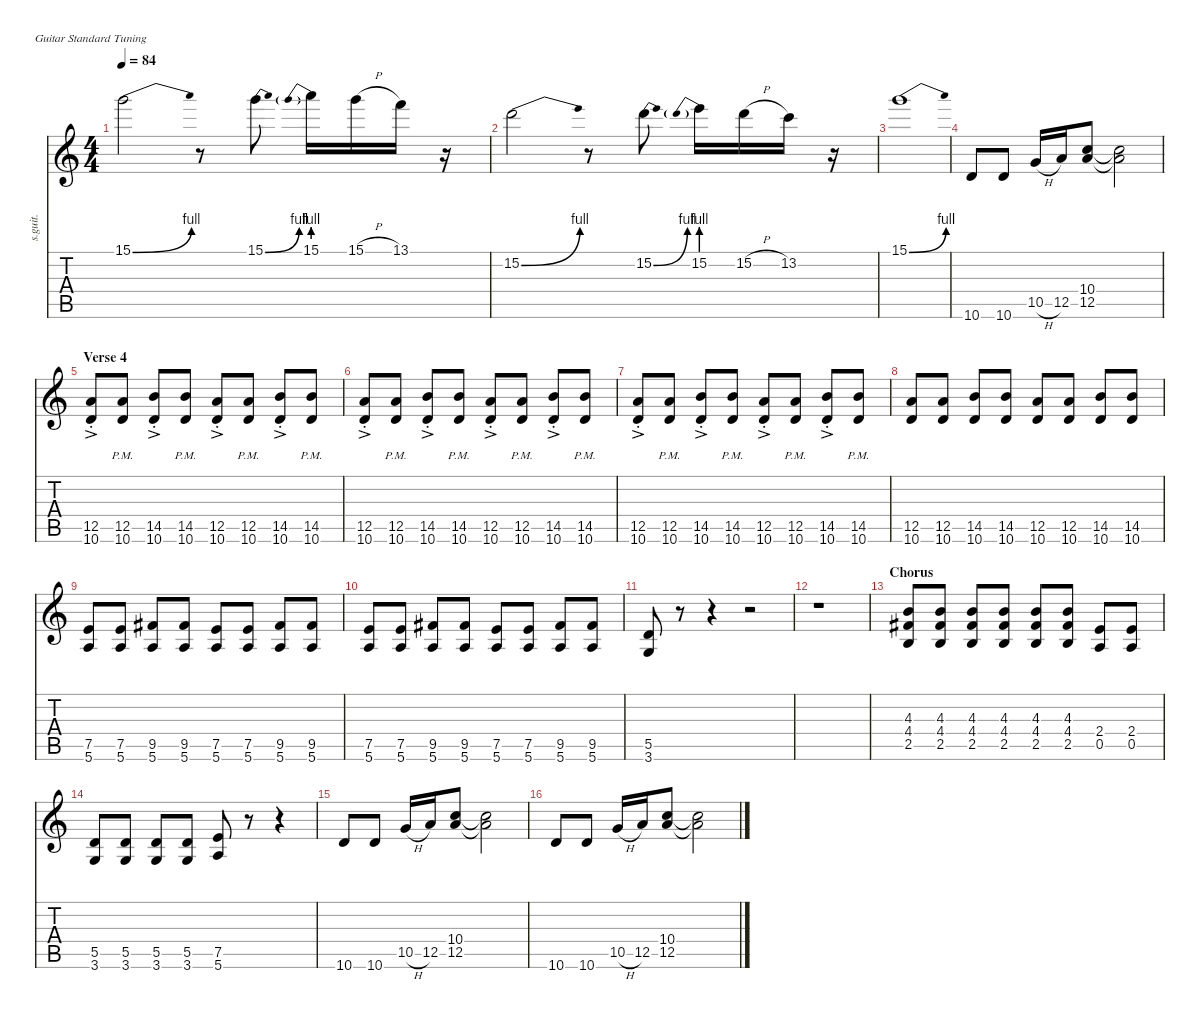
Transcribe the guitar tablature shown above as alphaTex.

\defaultSystemsLayout 4
\hideDynamics
\bracketExtendMode nobrackets
\track ("George Harrison - Backing Guitar" "s.guit.") {instrument overdrivenguitar}
\staff {score tabs}
\tuning (E4 B3 G3 D3 A2 E2)
\ts (4 4)
\tempo 84
\clef g2
\ks c
15.1{be (bend 0 0 15 4)}.2{lyrics (0 "") lyrics (1 "") lyrics (2 "") lyrics (3 "") lyrics (4 "") dy mp} r.8 15.1{be (bend 0 0 15 4)}.8{lyrics (0 "") lyrics (1 "") lyrics (2 "") lyrics (3 "") lyrics (4 "")} 15.1{be (prebend 0 4 60 4)}.16{lyrics (0 "") lyrics (1 "") lyrics (2 "") lyrics (3 "") lyrics (4 "")} 15.1{h}.16{lyrics (0 "") lyrics (1 "") lyrics (2 "") lyrics (3 "") lyrics (4 "")} 13.1.16{lyrics (0 "") lyrics (1 "") lyrics (2 "") lyrics (3 "") lyrics (4 "")} r.16 |
15.2{be (bend 0 0 15 4)}.2{lyrics (0 "") lyrics (1 "") lyrics (2 "") lyrics (3 "") lyrics (4 "")} r.8 15.2{be (bend 0 0 15 4)}.8{lyrics (0 "") lyrics (1 "") lyrics (2 "") lyrics (3 "") lyrics (4 "")} 15.2{be (prebend 0 4 60 4)}.16{lyrics (0 "") lyrics (1 "") lyrics (2 "") lyrics (3 "") lyrics (4 "")} 15.2{h}.16{lyrics (0 "") lyrics (1 "") lyrics (2 "") lyrics (3 "") lyrics (4 "")} 13.2.16{lyrics (0 "") lyrics (1 "") lyrics (2 "") lyrics (3 "") lyrics (4 "")} r.16 |
15.1{be (bend 0 0 15 4)}.1{lyrics (0 "") lyrics (1 "") lyrics (2 "") lyrics (3 "") lyrics (4 "")} |
10.6.8{lyrics (0 "") lyrics (1 "") lyrics (2 "") lyrics (3 "") lyrics (4 "")} 10.6.8{lyrics (0 "") lyrics (1 "") lyrics (2 "") lyrics (3 "") lyrics (4 "")} 10.5{h}.16{lyrics (0 "") lyrics (1 "") lyrics (2 "") lyrics (3 "") lyrics (4 "")} 12.5.16{lyrics (0 "") lyrics (1 "") lyrics (2 "") lyrics (3 "") lyrics (4 "")} (10.4 12.5).8{lyrics (0 "") lyrics (1 "") lyrics (2 "") lyrics (3 "") lyrics (4 "")} (10.4{t} 12.5{t}).2{lyrics (0 "") lyrics (1 "") lyrics (2 "") lyrics (3 "") lyrics (4 "")} |
\section ("" "Verse 4")
(12.5{ac st} 10.6{ac st}).8{lyrics (0 "") lyrics (1 "") lyrics (2 "") lyrics (3 "") lyrics (4 "") dy p} (12.5{pm} 10.6{pm}).8{lyrics (0 "") lyrics (1 "") lyrics (2 "") lyrics (3 "") lyrics (4 "") dy mp} (14.5{ac st} 10.6{ac st}).8{lyrics (0 "") lyrics (1 "") lyrics (2 "") lyrics (3 "") lyrics (4 "") dy p} (14.5{pm} 10.6{pm}).8{lyrics (0 "") lyrics (1 "") lyrics (2 "") lyrics (3 "") lyrics (4 "") dy mp} (12.5{ac st} 10.6{ac st}).8{lyrics (0 "") lyrics (1 "") lyrics (2 "") lyrics (3 "") lyrics (4 "") dy p} (12.5{pm} 10.6{pm}).8{lyrics (0 "") lyrics (1 "") lyrics (2 "") lyrics (3 "") lyrics (4 "") dy mp} (14.5{ac st} 10.6{ac st}).8{lyrics (0 "") lyrics (1 "") lyrics (2 "") lyrics (3 "") lyrics (4 "") dy p} (14.5{pm} 10.6{pm}).8{lyrics (0 "") lyrics (1 "") lyrics (2 "") lyrics (3 "") lyrics (4 "") dy mp} |
(12.5{ac st} 10.6{ac st}).8{lyrics (0 "") lyrics (1 "") lyrics (2 "") lyrics (3 "") lyrics (4 "") dy p} (12.5{pm} 10.6{pm}).8{lyrics (0 "") lyrics (1 "") lyrics (2 "") lyrics (3 "") lyrics (4 "") dy mp} (14.5{ac st} 10.6{ac st}).8{lyrics (0 "") lyrics (1 "") lyrics (2 "") lyrics (3 "") lyrics (4 "") dy p} (14.5{pm} 10.6{pm}).8{lyrics (0 "") lyrics (1 "") lyrics (2 "") lyrics (3 "") lyrics (4 "") dy mp} (12.5{ac st} 10.6{ac st}).8{lyrics (0 "") lyrics (1 "") lyrics (2 "") lyrics (3 "") lyrics (4 "") dy p} (12.5{pm} 10.6{pm}).8{lyrics (0 "") lyrics (1 "") lyrics (2 "") lyrics (3 "") lyrics (4 "") dy mp} (14.5{ac st} 10.6{ac st}).8{lyrics (0 "") lyrics (1 "") lyrics (2 "") lyrics (3 "") lyrics (4 "") dy p} (14.5{pm} 10.6{pm}).8{lyrics (0 "") lyrics (1 "") lyrics (2 "") lyrics (3 "") lyrics (4 "") dy mp} |
(12.5{ac st} 10.6{ac st}).8{lyrics (0 "") lyrics (1 "") lyrics (2 "") lyrics (3 "") lyrics (4 "") dy p} (12.5{pm} 10.6{pm}).8{lyrics (0 "") lyrics (1 "") lyrics (2 "") lyrics (3 "") lyrics (4 "") dy mp} (14.5{ac st} 10.6{ac st}).8{lyrics (0 "") lyrics (1 "") lyrics (2 "") lyrics (3 "") lyrics (4 "") dy p} (14.5{pm} 10.6{pm}).8{lyrics (0 "") lyrics (1 "") lyrics (2 "") lyrics (3 "") lyrics (4 "") dy mp} (12.5{ac st} 10.6{ac st}).8{lyrics (0 "") lyrics (1 "") lyrics (2 "") lyrics (3 "") lyrics (4 "") dy p} (12.5{pm} 10.6{pm}).8{lyrics (0 "") lyrics (1 "") lyrics (2 "") lyrics (3 "") lyrics (4 "") dy mp} (14.5{ac st} 10.6{ac st}).8{lyrics (0 "") lyrics (1 "") lyrics (2 "") lyrics (3 "") lyrics (4 "") dy p} (14.5{pm} 10.6{pm}).8{lyrics (0 "") lyrics (1 "") lyrics (2 "") lyrics (3 "") lyrics (4 "") dy mp} |
(12.5 10.6).8{lyrics (0 "") lyrics (1 "") lyrics (2 "") lyrics (3 "") lyrics (4 "")} (12.5 10.6).8{lyrics (0 "") lyrics (1 "") lyrics (2 "") lyrics (3 "") lyrics (4 "")} (14.5 10.6).8{lyrics (0 "") lyrics (1 "") lyrics (2 "") lyrics (3 "") lyrics (4 "")} (14.5 10.6).8{lyrics (0 "") lyrics (1 "") lyrics (2 "") lyrics (3 "") lyrics (4 "")} (12.5 10.6).8{lyrics (0 "") lyrics (1 "") lyrics (2 "") lyrics (3 "") lyrics (4 "")} (12.5 10.6).8{lyrics (0 "") lyrics (1 "") lyrics (2 "") lyrics (3 "") lyrics (4 "")} (14.5 10.6).8{lyrics (0 "") lyrics (1 "") lyrics (2 "") lyrics (3 "") lyrics (4 "")} (14.5 10.6).8{lyrics (0 "") lyrics (1 "") lyrics (2 "") lyrics (3 "") lyrics (4 "")} |
(7.5 5.6).8{lyrics (0 "") lyrics (1 "") lyrics (2 "") lyrics (3 "") lyrics (4 "")} (7.5 5.6).8{lyrics (0 "") lyrics (1 "") lyrics (2 "") lyrics (3 "") lyrics (4 "")} (9.5{acc #} 5.6).8{lyrics (0 "") lyrics (1 "") lyrics (2 "") lyrics (3 "") lyrics (4 "")} (9.5{acc #} 5.6).8{lyrics (0 "") lyrics (1 "") lyrics (2 "") lyrics (3 "") lyrics (4 "")} (7.5 5.6).8{lyrics (0 "") lyrics (1 "") lyrics (2 "") lyrics (3 "") lyrics (4 "")} (7.5 5.6).8{lyrics (0 "") lyrics (1 "") lyrics (2 "") lyrics (3 "") lyrics (4 "")} (9.5{acc #} 5.6).8{lyrics (0 "") lyrics (1 "") lyrics (2 "") lyrics (3 "") lyrics (4 "")} (9.5{acc #} 5.6).8{lyrics (0 "") lyrics (1 "") lyrics (2 "") lyrics (3 "") lyrics (4 "")} |
(7.5 5.6).8{lyrics (0 "") lyrics (1 "") lyrics (2 "") lyrics (3 "") lyrics (4 "")} (7.5 5.6).8{lyrics (0 "") lyrics (1 "") lyrics (2 "") lyrics (3 "") lyrics (4 "")} (9.5{acc #} 5.6).8{lyrics (0 "") lyrics (1 "") lyrics (2 "") lyrics (3 "") lyrics (4 "")} (9.5{acc #} 5.6).8{lyrics (0 "") lyrics (1 "") lyrics (2 "") lyrics (3 "") lyrics (4 "")} (7.5 5.6).8{lyrics (0 "") lyrics (1 "") lyrics (2 "") lyrics (3 "") lyrics (4 "")} (7.5 5.6).8{lyrics (0 "") lyrics (1 "") lyrics (2 "") lyrics (3 "") lyrics (4 "")} (9.5{acc #} 5.6).8{lyrics (0 "") lyrics (1 "") lyrics (2 "") lyrics (3 "") lyrics (4 "")} (9.5{acc #} 5.6).8{lyrics (0 "") lyrics (1 "") lyrics (2 "") lyrics (3 "") lyrics (4 "")} |
(5.5 3.6).8{lyrics (0 "") lyrics (1 "") lyrics (2 "") lyrics (3 "") lyrics (4 "")} r.8 r.4 r.2 |
r.1 |
\section ("" "Chorus")
(4.3 4.4{acc #} 2.5).8{lyrics (0 "") lyrics (1 "") lyrics (2 "") lyrics (3 "") lyrics (4 "")} (4.3 4.4{acc #} 2.5).8{lyrics (0 "") lyrics (1 "") lyrics (2 "") lyrics (3 "") lyrics (4 "")} (4.3 4.4{acc #} 2.5).8{lyrics (0 "") lyrics (1 "") lyrics (2 "") lyrics (3 "") lyrics (4 "")} (4.3 4.4{acc #} 2.5).8{lyrics (0 "") lyrics (1 "") lyrics (2 "") lyrics (3 "") lyrics (4 "")} (4.3 4.4{acc #} 2.5).8{lyrics (0 "") lyrics (1 "") lyrics (2 "") lyrics (3 "") lyrics (4 "")} (4.3 4.4{acc #} 2.5).8{lyrics (0 "") lyrics (1 "") lyrics (2 "") lyrics (3 "") lyrics (4 "")} (2.4 0.5).8{lyrics (0 "") lyrics (1 "") lyrics (2 "") lyrics (3 "") lyrics (4 "")} (2.4 0.5).8{lyrics (0 "") lyrics (1 "") lyrics (2 "") lyrics (3 "") lyrics (4 "")} |
(5.5 3.6).8{lyrics (0 "") lyrics (1 "") lyrics (2 "") lyrics (3 "") lyrics (4 "")} (5.5 3.6).8{lyrics (0 "") lyrics (1 "") lyrics (2 "") lyrics (3 "") lyrics (4 "")} (5.5 3.6).8{lyrics (0 "") lyrics (1 "") lyrics (2 "") lyrics (3 "") lyrics (4 "")} (5.5 3.6).8{lyrics (0 "") lyrics (1 "") lyrics (2 "") lyrics (3 "") lyrics (4 "")} (7.5 5.6).8{lyrics (0 "") lyrics (1 "") lyrics (2 "") lyrics (3 "") lyrics (4 "")} r.8 r.4 |
10.6.8{lyrics (0 "") lyrics (1 "") lyrics (2 "") lyrics (3 "") lyrics (4 "")} 10.6.8{lyrics (0 "") lyrics (1 "") lyrics (2 "") lyrics (3 "") lyrics (4 "")} 10.5{h}.16{lyrics (0 "") lyrics (1 "") lyrics (2 "") lyrics (3 "") lyrics (4 "")} 12.5.16{lyrics (0 "") lyrics (1 "") lyrics (2 "") lyrics (3 "") lyrics (4 "")} (10.4 12.5).8{lyrics (0 "") lyrics (1 "") lyrics (2 "") lyrics (3 "") lyrics (4 "")} (10.4{t} 12.5{t}).2{lyrics (0 "") lyrics (1 "") lyrics (2 "") lyrics (3 "") lyrics (4 "")} |
10.6.8{lyrics (0 "") lyrics (1 "") lyrics (2 "") lyrics (3 "") lyrics (4 "")} 10.6.8{lyrics (0 "") lyrics (1 "") lyrics (2 "") lyrics (3 "") lyrics (4 "")} 10.5{h}.16{lyrics (0 "") lyrics (1 "") lyrics (2 "") lyrics (3 "") lyrics (4 "")} 12.5.16{lyrics (0 "") lyrics (1 "") lyrics (2 "") lyrics (3 "") lyrics (4 "")} (10.4 12.5).8{lyrics (0 "") lyrics (1 "") lyrics (2 "") lyrics (3 "") lyrics (4 "")} (10.4{t} 12.5{t}).2{lyrics (0 "") lyrics (1 "") lyrics (2 "") lyrics (3 "") lyrics (4 "")}
